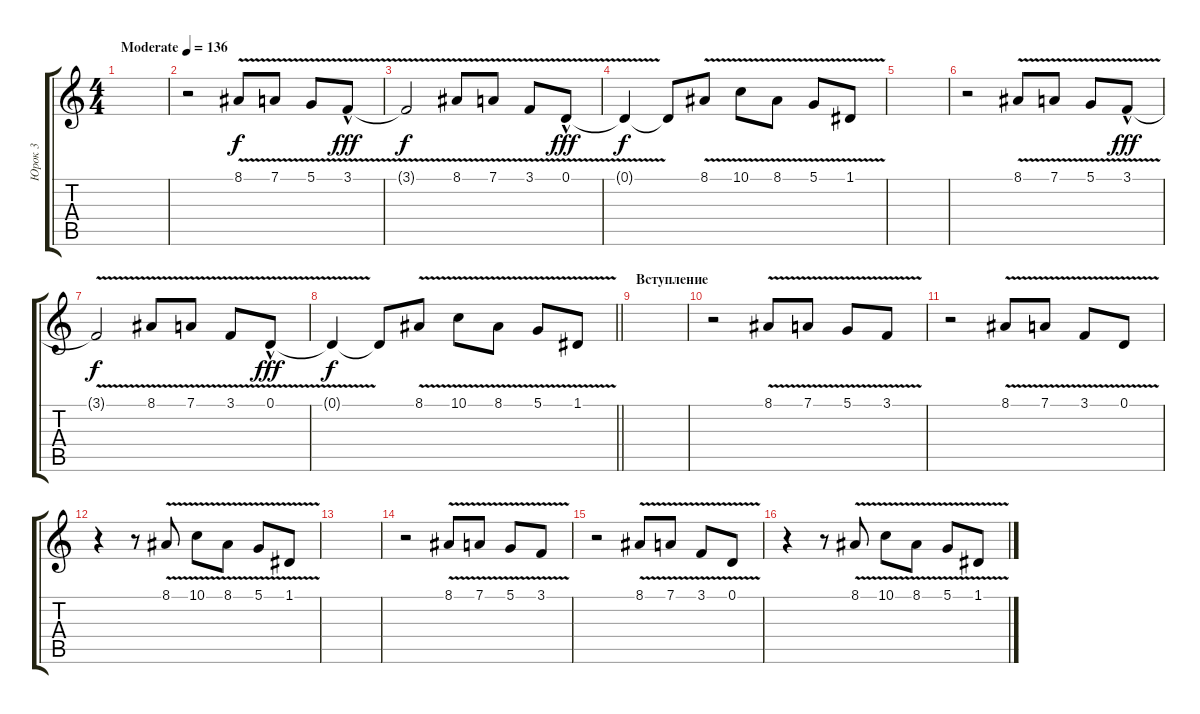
\track ("Юрок 3" "Юрок 3") {instrument stringensemble1 bank 33}
\staff {score tabs}
\tuning (D4 A3 F3 C3 G2 C2) {hide}
\ts (4 4)
\tempo (136 "Moderate")
\clef g2
\ks c
|
r.2 8.1{v}.8 7.1{v}.8{balance 16} 5.1{v}.8{balance 0} 3.1{v hac}.8{dy fff balance 8} |
3.1{t}.2{dy f} 8.1{v}.8 7.1{v}.8{balance 16} 3.1{v}.8{balance 0} 0.1{v hac}.8{dy fff balance 8} |
0.1{t}.4{dy f} 0.1{t}.8 8.1{v}.8 10.1{v}.8{balance 16} 8.1{v}.8{balance 0} 5.1{v}.8{balance 16} 1.1{v}.8{balance 8} |
|
r.2 8.1{v}.8 7.1{v}.8{balance 16} 5.1{v}.8{balance 0} 3.1{v hac}.8{dy fff balance 8} |
3.1{t}.2{dy f} 8.1{v}.8 7.1{v}.8{balance 16} 3.1{v}.8{balance 0} 0.1{v hac}.8{dy fff balance 8} |
\barLineRight lightlight
0.1{t}.4{dy f} 0.1{t}.8 8.1{v}.8 10.1{v}.8{balance 16} 8.1{v}.8{balance 0} 5.1{v}.8{balance 16} 1.1{v}.8{balance 8} |
\section ("" "Вступление")
|
r.2 8.1{v}.8 7.1{v}.8{balance 16} 5.1{v}.8{balance 0} 3.1{v}.8{balance 8} |
r.2 8.1{v}.8 7.1{v}.8{balance 16} 3.1{v}.8{balance 0} 0.1{v}.8{balance 8} |
r.4 r.8 8.1{v}.8 10.1{v}.8{balance 16} 8.1{v}.8{balance 0} 5.1{v}.8{balance 16} 1.1{v}.8{balance 8} |
|
r.2 8.1{v}.8 7.1{v}.8{balance 16} 5.1{v}.8{balance 0} 3.1{v}.8{balance 8} |
r.2 8.1{v}.8 7.1{v}.8{balance 16} 3.1{v}.8{balance 0} 0.1{v}.8{balance 8} |
r.4 r.8 8.1{v}.8 10.1{v}.8{balance 16} 8.1{v}.8{balance 0} 5.1{v}.8{balance 16} 1.1{v}.8{balance 8}
